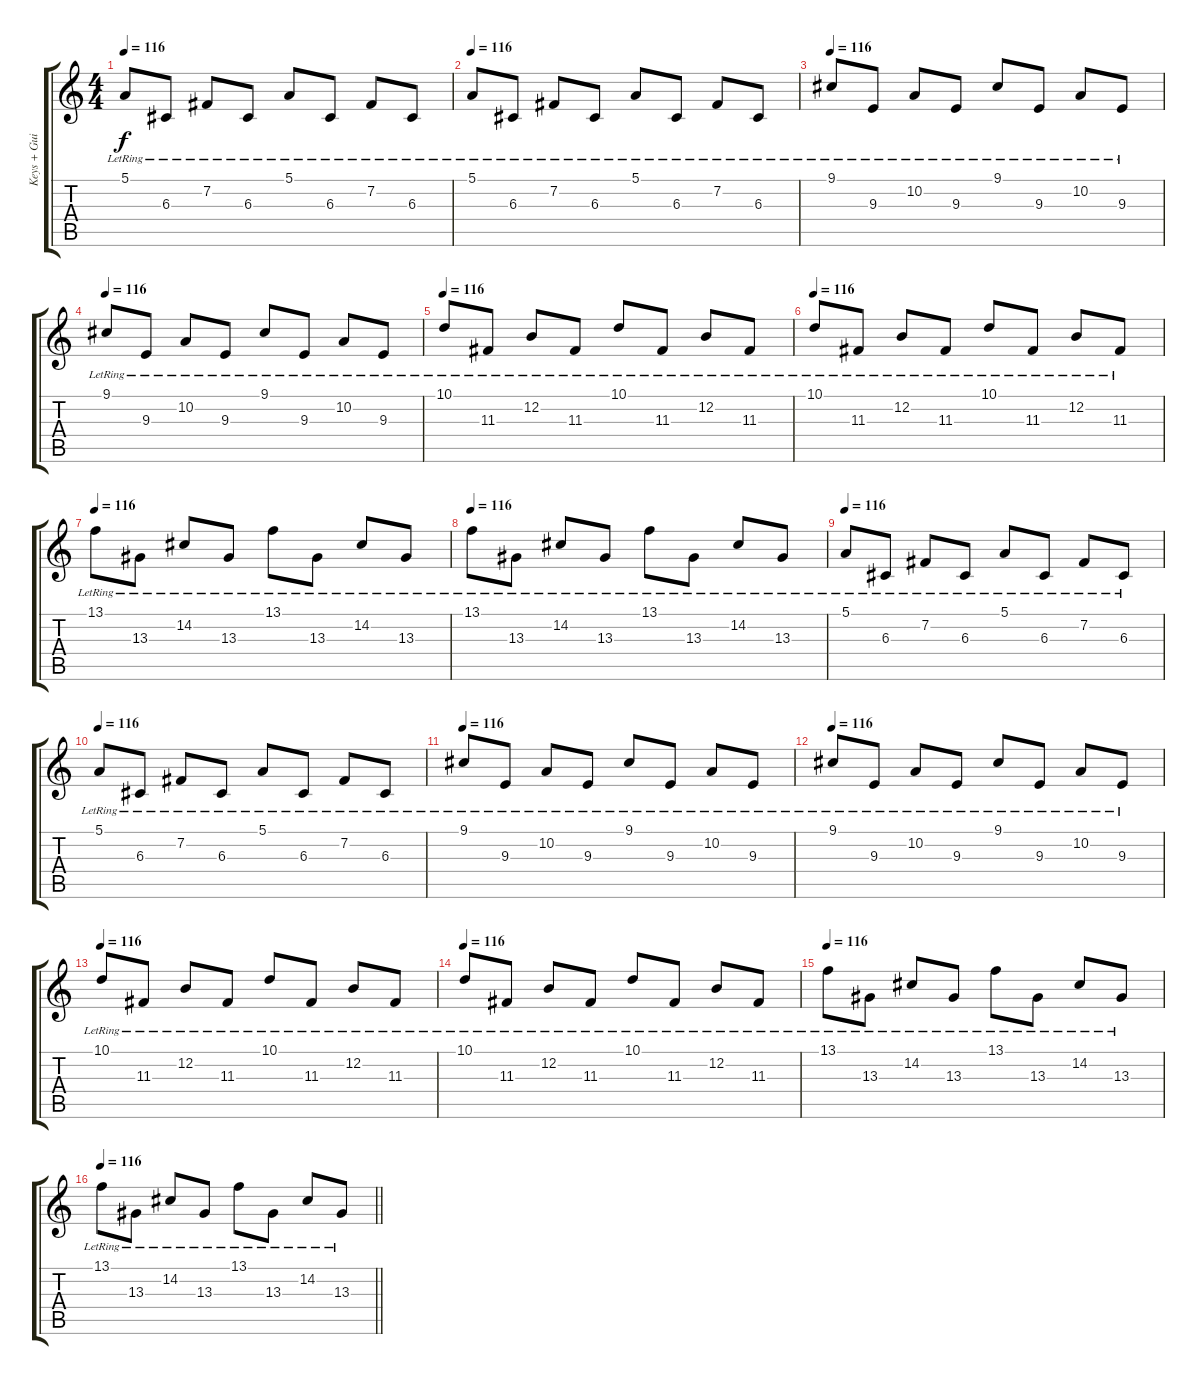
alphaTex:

\track ("Keys + Guitar 2" "Keys + Gui") {instrument fx7echoes}
\staff {score tabs}
\tuning (E4 B3 G3 D3 A2 E2) {hide}
\ts (4 4)
\tempo 116
\clef g2
\ks c
5.1{lr}.8{dy f volume 12 instrument acousticguitarsteel} 6.3{lr}.8 7.2{lr}.8 6.3{lr}.8 5.1{lr}.8 6.3{lr}.8 7.2{lr}.8 6.3{lr}.8 |
\tempo 116
5.1{lr}.8 6.3{lr}.8 7.2{lr}.8 6.3{lr}.8 5.1{lr}.8 6.3{lr}.8 7.2{lr}.8 6.3{lr}.8 |
\tempo 116
9.1{lr}.8{instrument acousticguitarsteel} 9.3{lr}.8 10.2{lr}.8 9.3{lr}.8 9.1{lr}.8 9.3{lr}.8 10.2{lr}.8 9.3{lr}.8 |
\tempo 116
9.1{lr}.8 9.3{lr}.8 10.2{lr}.8 9.3{lr}.8 9.1{lr}.8 9.3{lr}.8 10.2{lr}.8 9.3{lr}.8 |
\tempo 116
10.1{lr}.8{instrument acousticguitarsteel} 11.3{lr}.8 12.2{lr}.8 11.3{lr}.8 10.1{lr}.8 11.3{lr}.8 12.2{lr}.8 11.3{lr}.8 |
\tempo 116
10.1{lr}.8 11.3{lr}.8 12.2{lr}.8 11.3{lr}.8 10.1{lr}.8 11.3{lr}.8 12.2{lr}.8 11.3{lr}.8 |
\tempo 116
13.1{lr}.8{instrument acousticguitarsteel} 13.3{lr}.8 14.2{lr}.8 13.3{lr}.8 13.1{lr}.8 13.3{lr}.8 14.2{lr}.8 13.3{lr}.8 |
\tempo 116
13.1{lr}.8 13.3{lr}.8 14.2{lr}.8 13.3{lr}.8 13.1{lr}.8 13.3{lr}.8 14.2{lr}.8 13.3{lr}.8 |
\tempo 116
5.1{lr}.8{volume 12 instrument acousticguitarsteel} 6.3{lr}.8 7.2{lr}.8 6.3{lr}.8 5.1{lr}.8 6.3{lr}.8 7.2{lr}.8 6.3{lr}.8 |
\tempo 116
5.1{lr}.8 6.3{lr}.8 7.2{lr}.8 6.3{lr}.8 5.1{lr}.8 6.3{lr}.8 7.2{lr}.8 6.3{lr}.8 |
\tempo 116
9.1{lr}.8{instrument acousticguitarsteel} 9.3{lr}.8 10.2{lr}.8 9.3{lr}.8 9.1{lr}.8 9.3{lr}.8 10.2{lr}.8 9.3{lr}.8 |
\tempo 116
9.1{lr}.8 9.3{lr}.8 10.2{lr}.8 9.3{lr}.8 9.1{lr}.8 9.3{lr}.8 10.2{lr}.8 9.3{lr}.8 |
\tempo 116
10.1{lr}.8{instrument acousticguitarsteel} 11.3{lr}.8 12.2{lr}.8 11.3{lr}.8 10.1{lr}.8 11.3{lr}.8 12.2{lr}.8 11.3{lr}.8 |
\tempo 116
10.1{lr}.8 11.3{lr}.8 12.2{lr}.8 11.3{lr}.8 10.1{lr}.8 11.3{lr}.8 12.2{lr}.8 11.3{lr}.8 |
\tempo 116
13.1{lr}.8{instrument acousticguitarsteel} 13.3{lr}.8 14.2{lr}.8 13.3{lr}.8 13.1{lr}.8 13.3{lr}.8 14.2{lr}.8 13.3{lr}.8 |
\tempo 116
\barLineRight lightlight
13.1{lr}.8 13.3{lr}.8 14.2{lr}.8 13.3{lr}.8 13.1{lr}.8 13.3{lr}.8 14.2{lr}.8 13.3{lr}.8
